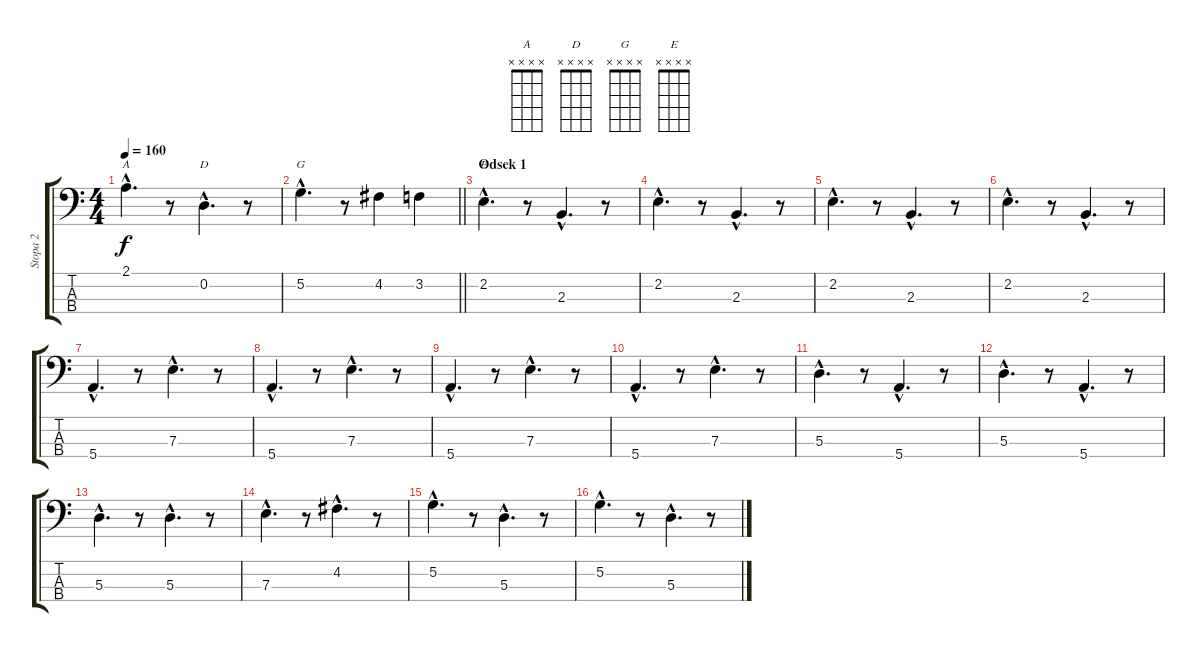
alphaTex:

\track ("Stopa 2" "Stopa 2") {instrument acousticbass}
\staff {score tabs}
\tuning (G2 D2 A1 E1) {hide}
\chord ("A" x x x x)
\chord ("D" x x x x)
\chord ("G" x x x x)
\chord ("E" x x x x)
\ts (4 4)
\tempo 160
\clef f4
\ks c
2.1{hac}.4{d ch "A" dy f} r.8 0.2{hac}.4{d ch "D"} r.8 |
\barLineRight lightlight
5.2{hac}.4{d ch "G"} r.8 4.2.4 3.2.4 |
\section ("" "Odsek 1")
2.2{hac}.4{d ch "E"} r.8 2.3{hac}.4{d} r.8 |
2.2{hac}.4{d} r.8 2.3{hac}.4{d} r.8 |
2.2{hac}.4{d} r.8 2.3{hac}.4{d} r.8 |
2.2{hac}.4{d} r.8 2.3{hac}.4{d} r.8 |
5.4{hac}.4{d} r.8 7.3{hac}.4{d} r.8 |
5.4{hac}.4{d} r.8 7.3{hac}.4{d} r.8 |
5.4{hac}.4{d} r.8 7.3{hac}.4{d} r.8 |
5.4{hac}.4{d} r.8 7.3{hac}.4{d} r.8 |
5.3{hac}.4{d} r.8 5.4{hac}.4{d} r.8 |
5.3{hac}.4{d} r.8 5.4{hac}.4{d} r.8 |
5.3{hac}.4{d} r.8 5.3{hac}.4{d} r.8 |
7.3{hac}.4{d} r.8 4.2{hac}.4{d} r.8 |
5.2{hac}.4{d} r.8 5.3{hac}.4{d} r.8 |
5.2{hac}.4{d} r.8 5.3{hac}.4{d} r.8
